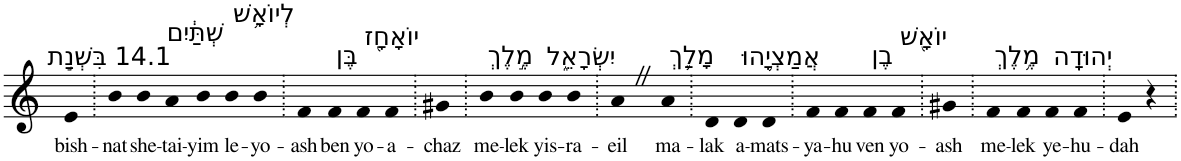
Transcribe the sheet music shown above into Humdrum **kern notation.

**kern	**text
*part1	*part1
*staff1	*staff1
*I"Piano	*
*I'Pno	*
*clefG2	*
*k[]	*
=1	=1
!LO:TX:a:t=14.1 בִּשְׁנַ֣ת	!
!	!LO:LY:b
4e	bish-
=2.	=2.
!	!LO:LY:b
4b	-nat
!LO:TX:a:t=שְׁתַּ֔יִם	!
!	!LO:LY:b
4b	she-
!	!LO:LY:b
4a	-tai-
!	!LO:LY:b
4b	-yim
!LO:TX:a:t=לְיוֹאָ֥שׁ	!
!	!LO:LY:b
4b	le-
!	!LO:LY:b
4b	-yo-
=3.	=3.
!	!LO:LY:b
4f	-ash
!LO:TX:a:t=בֶּן	!
!	!LO:LY:b
4f	ben
!LO:TX:a:t=יוֹאָחָ֖ז	!
!	!LO:LY:b
4f	yo-
!	!LO:LY:b
4f	-a-
=4.	=4.
!	!LO:LY:b
4g#X	-chaz
=5.	=5.
!LO:TX:a:t=מֶ֣לֶךְ	!
!	!LO:LY:b
4b	me-
!	!LO:LY:b
4b	-lek
!LO:TX:a:t=יִשְׂרָאֵ֑ל	!
!	!LO:LY:b
4b	yis-
!	!LO:LY:b
4b	-ra-
=6.	=6.
!	!LO:LY:b
4aZ	-eil
!LO:TX:a:t=מָלַ֛ךְ	!
!	!LO:LY:b
4a	ma-
=7.	=7.
!	!LO:LY:b
4d	-lak
!LO:TX:a:t=אֲמַצְיָ֥הוּ	!
!	!LO:LY:b
4d	a-
!	!LO:LY:b
4d	-mats-
=8.	=8.
!	!LO:LY:b
4f	-ya-
!	!LO:LY:b
4f	-hu
!LO:TX:a:t=בֶן	!
!	!LO:LY:b
4f	ven
!LO:TX:a:t=יוֹאָ֖שׁ	!
!	!LO:LY:b
4f	yo-
=9.	=9.
!	!LO:LY:b
4g#X	-ash
=10.	=10.
!LO:TX:a:t=מֶ֥לֶךְ	!
!	!LO:LY:b
4f	me-
!	!LO:LY:b
4f	-lek
!LO:TX:a:t=יְהוּדָֽה	!
!	!LO:LY:b
4f	ye-
!	!LO:LY:b
4f	-hu-
=11.	=11.
!	!LO:LY:b
4e	-dah
4r	.
=.	=.
*-	*-
